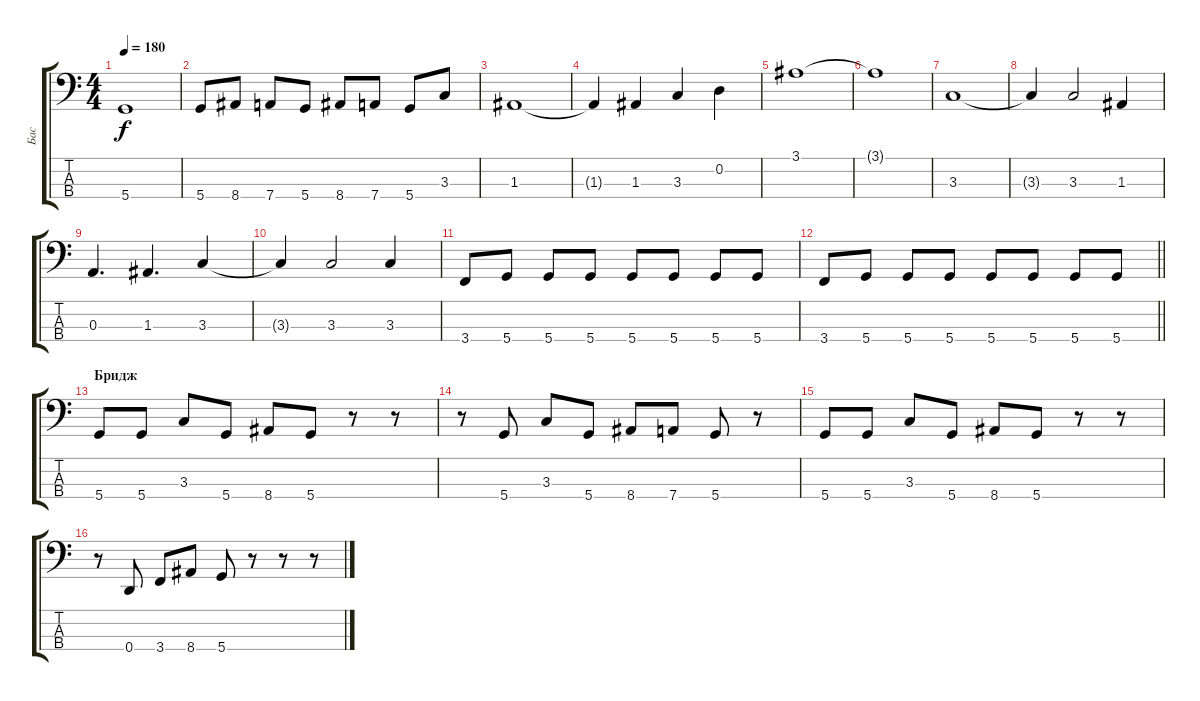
\track ("Бас" "Бас") {instrument electricbasspick}
\staff {score tabs}
\tuning (G2 D2 A1 D1) {hide}
\ts (4 4)
\tempo 180
\clef f4
\ks c
5.4.1{dy f} |
5.4.8 8.4.8 7.4.8 5.4.8 8.4.8 7.4.8 5.4.8 3.3.8 |
1.3.1 |
1.3{t}.4 1.3.4 3.3.4 0.2.4 |
3.1.1 |
3.1{t}.1 |
3.3.1 |
3.3{t}.4 3.3.2 1.3.4 |
0.3.4{d} 1.3.4{d} 3.3.4 |
3.3{t}.4 3.3.2 3.3.4 |
3.4.8 5.4.8 5.4.8 5.4.8 5.4.8 5.4.8 5.4.8 5.4.8 |
\barLineRight lightlight
3.4.8 5.4.8 5.4.8 5.4.8 5.4.8 5.4.8 5.4.8 5.4.8 |
\section ("" "Бридж")
5.4.8 5.4.8 3.3.8 5.4.8 8.4.8 5.4.8 r.8 r.8 |
r.8 5.4.8 3.3.8 5.4.8 8.4.8 7.4.8 5.4.8 r.8 |
5.4.8 5.4.8 3.3.8 5.4.8 8.4.8 5.4.8 r.8 r.8 |
r.8 0.4.8 3.4.8 8.4.8 5.4.8 r.8 r.8 r.8
